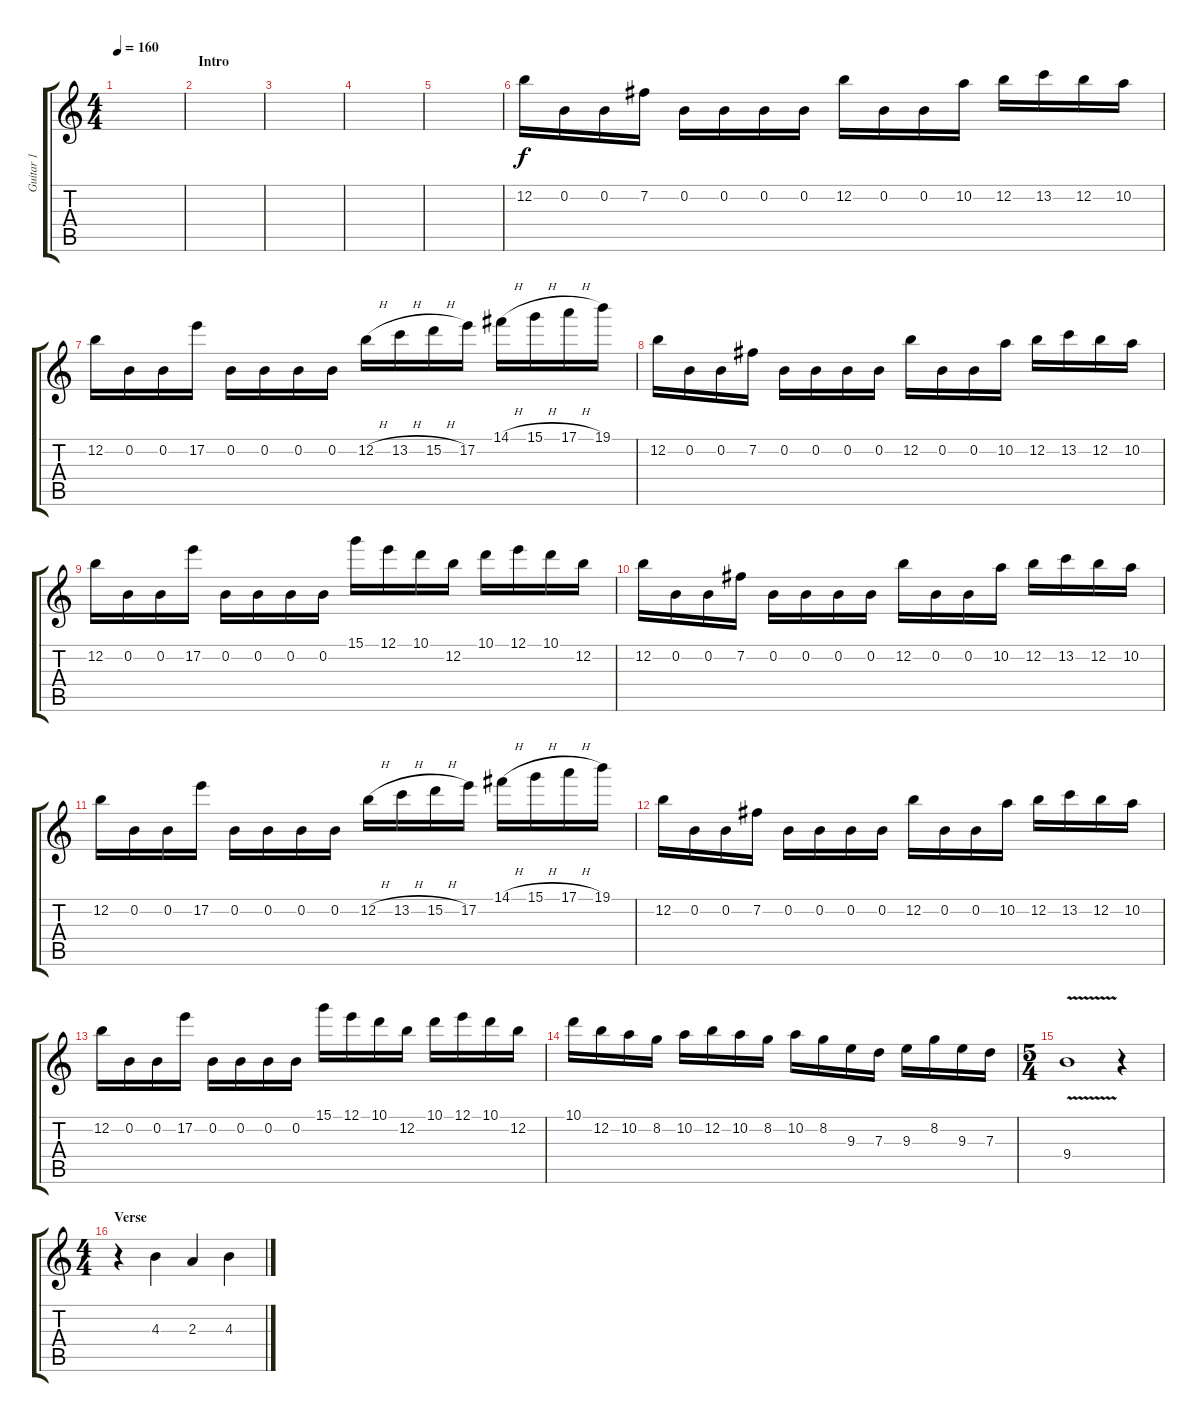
\track ("Guitar 1" "Guitar 1") {instrument distortionguitar}
\staff {score tabs}
\tuning (E4 B3 G3 D3 A2 E2) {hide}
\ts (4 4)
\tempo 160
\clef g2
\ks c
|
\section ("" "Intro")
|
|
|
|
12.2.16 0.2.16 0.2.16 7.2.16 0.2.16 0.2.16 0.2.16 0.2.16 12.2.16 0.2.16 0.2.16 10.2.16 12.2.16 13.2.16 12.2.16 10.2.16 |
12.2.16 0.2.16 0.2.16 17.2.16 0.2.16 0.2.16 0.2.16 0.2.16 12.2{h}.16 13.2{h}.16 15.2{h}.16 17.2.16 14.1{h}.16 15.1{h}.16 17.1{h}.16 19.1.16 |
12.2.16 0.2.16 0.2.16 7.2.16 0.2.16 0.2.16 0.2.16 0.2.16 12.2.16 0.2.16 0.2.16 10.2.16 12.2.16 13.2.16 12.2.16 10.2.16 |
12.2.16 0.2.16 0.2.16 17.2.16 0.2.16 0.2.16 0.2.16 0.2.16 15.1.16 12.1.16 10.1.16 12.2.16 10.1.16 12.1.16 10.1.16 12.2.16 |
12.2.16 0.2.16 0.2.16 7.2.16 0.2.16 0.2.16 0.2.16 0.2.16 12.2.16 0.2.16 0.2.16 10.2.16 12.2.16 13.2.16 12.2.16 10.2.16 |
12.2.16 0.2.16 0.2.16 17.2.16 0.2.16 0.2.16 0.2.16 0.2.16 12.2{h}.16 13.2{h}.16 15.2{h}.16 17.2.16 14.1{h}.16 15.1{h}.16 17.1{h}.16 19.1.16 |
12.2.16 0.2.16 0.2.16 7.2.16 0.2.16 0.2.16 0.2.16 0.2.16 12.2.16 0.2.16 0.2.16 10.2.16 12.2.16 13.2.16 12.2.16 10.2.16 |
12.2.16 0.2.16 0.2.16 17.2.16 0.2.16 0.2.16 0.2.16 0.2.16 15.1.16 12.1.16 10.1.16 12.2.16 10.1.16 12.1.16 10.1.16 12.2.16 |
10.1.16 12.2.16 10.2.16 8.2.16 10.2.16 12.2.16 10.2.16 8.2.16 10.2.16 8.2.16 9.3.16 7.3.16 9.3.16 8.2.16 9.3.16 7.3.16 |
\ts (5 4)
9.4{v}.1 r.4 |
\ts (4 4)
\section ("" "Verse")
r.4{balance 11} 4.3.4 2.3.4 4.3.4
